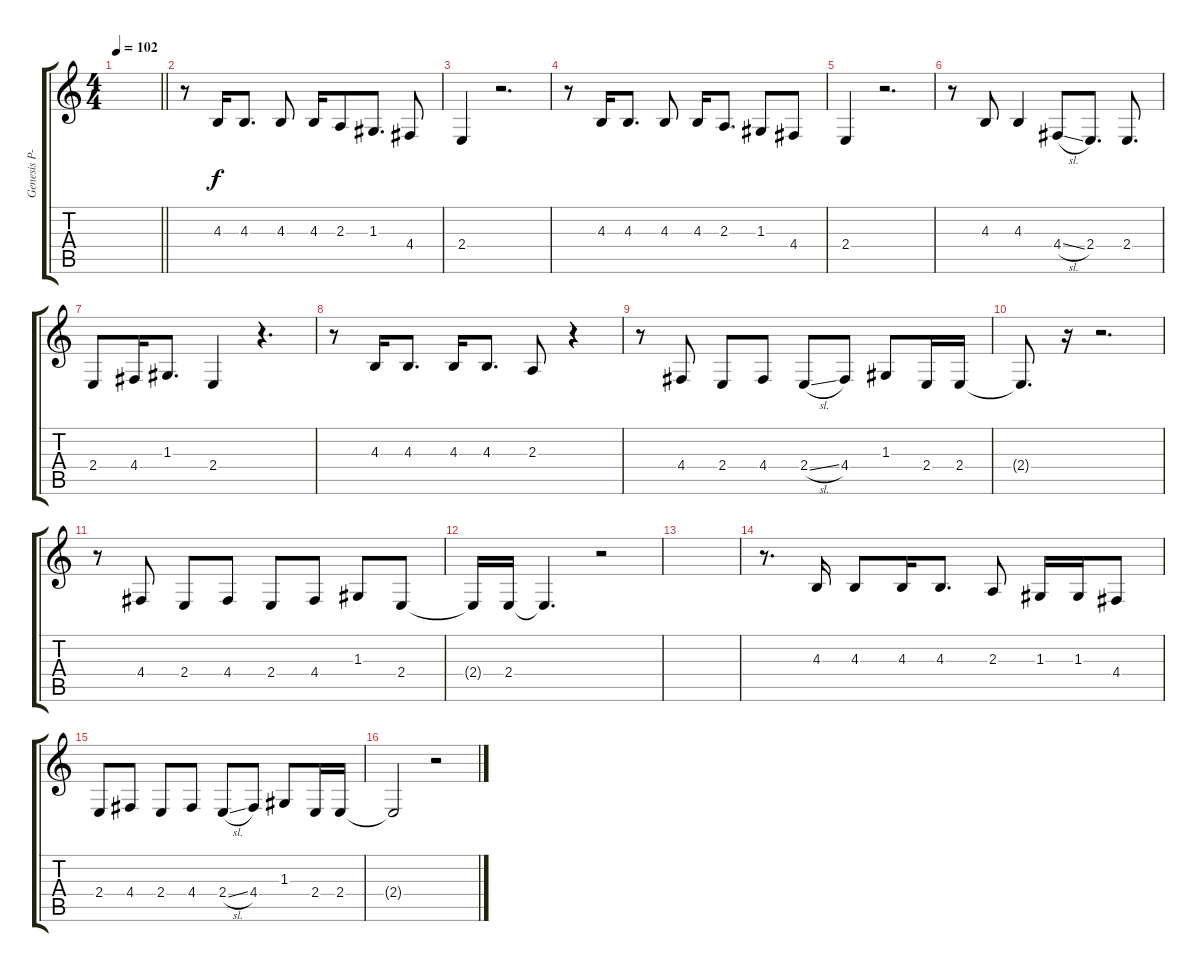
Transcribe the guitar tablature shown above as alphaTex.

\track ("Genesis P-Orridge" "Genesis P-") {instrument ocarina}
\staff {score tabs}
\tuning (E4 B3 G3 D3 A2 E2) {hide}
\ts (4 4)
\tempo 102
\clef g2
\barLineRight lightlight
\ks c
|
\section ("" "")
r.8 4.3.16 4.3.8{d} 4.3.8 4.3.16 2.3.8 1.3.8{d} 4.4.8 |
2.4.4 r.2{d} |
r.8 4.3.16 4.3.8{d} 4.3.8 4.3.16 2.3.8{d} 1.3.8 4.4.8 |
2.4.4 r.2{d} |
r.8 4.3.8 4.3.4 4.4{sl}.8 2.4.8{d} 2.4.8{d} |
2.4.8 4.4.16 1.3.8{d} 2.4.4 r.4{d} |
r.8 4.3.16 4.3.8{d} 4.3.16 4.3.8{d} 2.3.8 r.4 |
r.8 4.4.8 2.4.8 4.4.8 2.4{sl}.8 4.4.8 1.3.8 2.4.16 2.4.16 |
2.4{t}.8{d} r.16 r.2{d} |
r.8 4.4.8 2.4.8 4.4.8 2.4.8 4.4.8 1.3.8 2.4.8 |
2.4{t}.16 2.4.16 2.4{t}.4{d} r.2 |
|
r.8{d} 4.3.16 4.3.8 4.3.16 4.3.8{d} 2.3.8 1.3.16 1.3.16 4.4.8 |
2.4.8 4.4.8 2.4.8 4.4.8 2.4{sl}.8 4.4.8 1.3.8 2.4.16 2.4.16 |
2.4{t}.2 r.2
